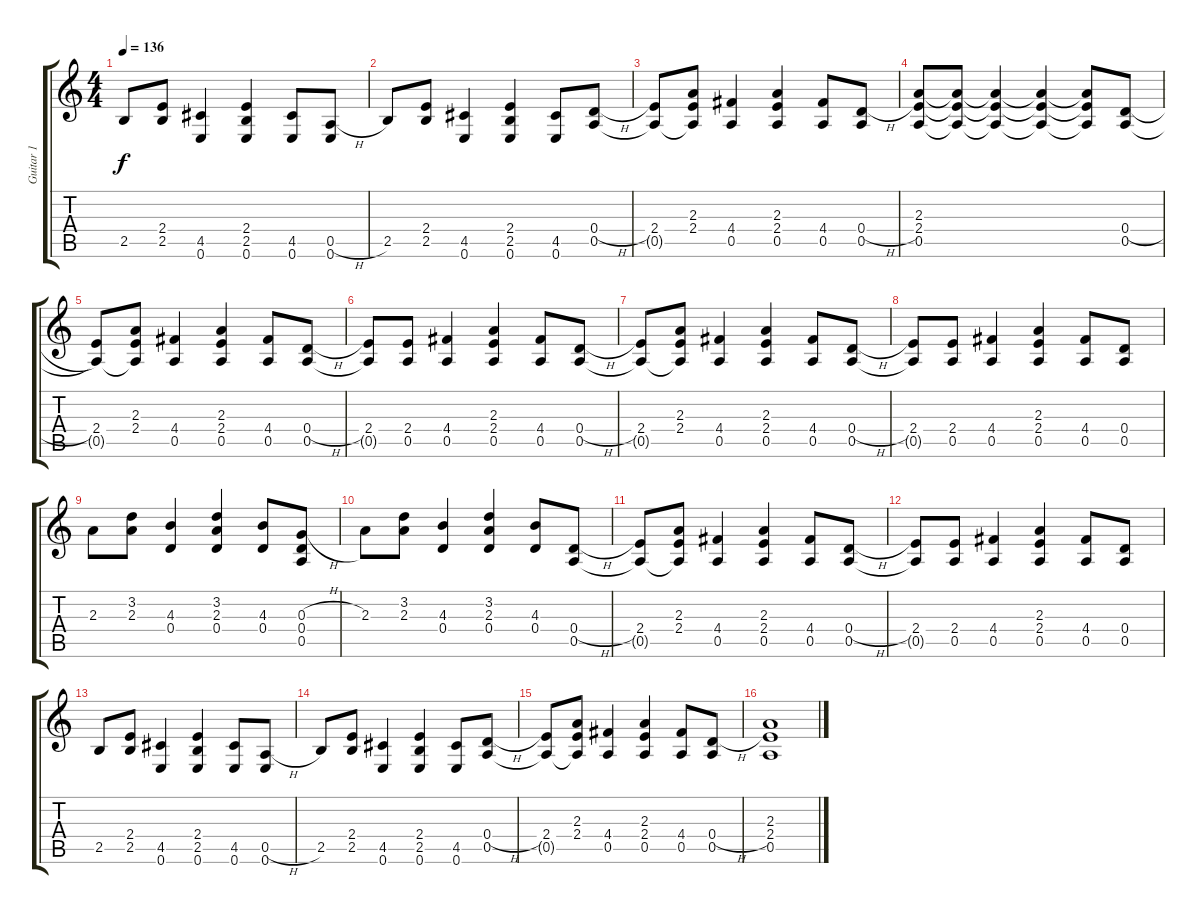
\track ("Guitar 1" "Guitar 1") {instrument overdrivenguitar}
\staff {score tabs}
\tuning (E4 B3 G3 D3 A2 E2) {hide}
\ts (4 4)
\tempo 136
\clef g2
\ks c
2.5.8{dy f} (2.4 2.5).8 (4.5 0.6).4 (2.4 2.5 0.6).4 (4.5 0.6).8 (0.5{h} 0.6).8 |
2.5.8 (2.4 2.5).8 (4.5 0.6).4 (2.4 2.5 0.6).4 (4.5 0.6).8 (0.4{h} 0.5).8 |
(2.4 0.5{t}).8 (2.3 2.4 0.5{t}).8 (4.4 0.5).4 (2.3 2.4 0.5).4 (4.4 0.5).8 (0.4{h} 0.5).8 |
(2.3 2.4 0.5).8 (2.3{t} 2.4{t} 0.5{t}).8 (2.3{t} 2.4{t} 0.5{t}).4 (2.3{t} 2.4{t} 0.5{t}).4 (2.3{t} 2.4{t} 0.5{t}).8 (0.4{h} 0.5).8 |
(2.4 0.5{t}).8 (2.3 2.4 0.5{t}).8 (4.4 0.5).4 (2.3 2.4 0.5).4 (4.4 0.5).8 (0.4{h} 0.5).8 |
(2.4 0.5{t}).8 (2.4 0.5).8 (4.4 0.5).4 (2.3 2.4 0.5).4 (4.4 0.5).8 (0.4{h} 0.5).8 |
(2.4 0.5{t}).8 (2.3 2.4 0.5{t}).8 (4.4 0.5).4 (2.3 2.4 0.5).4 (4.4 0.5).8 (0.4{h} 0.5).8 |
(2.4 0.5{t}).8 (2.4 0.5).8 (4.4 0.5).4 (2.3 2.4 0.5).4 (4.4 0.5).8 (0.4 0.5).8 |
2.3.8 (3.2 2.3).8 (4.3 0.4).4 (3.2 2.3 0.4).4 (4.3 0.4).8 (0.3{h} 0.4 0.5).8 |
2.3.8 (3.2 2.3).8 (4.3 0.4).4 (3.2 2.3 0.4).4 (4.3 0.4).8 (0.4{h} 0.5).8 |
(2.4 0.5{t}).8 (2.3 2.4 0.5{t}).8 (4.4 0.5).4 (2.3 2.4 0.5).4 (4.4 0.5).8 (0.4{h} 0.5).8 |
(2.4 0.5{t}).8 (2.4 0.5).8 (4.4 0.5).4 (2.3 2.4 0.5).4 (4.4 0.5).8 (0.4 0.5).8 |
2.5.8 (2.4 2.5).8 (4.5 0.6).4 (2.4 2.5 0.6).4 (4.5 0.6).8 (0.5{h} 0.6).8 |
2.5.8 (2.4 2.5).8 (4.5 0.6).4 (2.4 2.5 0.6).4 (4.5 0.6).8 (0.4{h} 0.5).8 |
(2.4 0.5{t}).8 (2.3 2.4 0.5{t}).8 (4.4 0.5).4 (2.3 2.4 0.5).4 (4.4 0.5).8 (0.4{h} 0.5).8 |
(2.3 2.4 0.5).1
